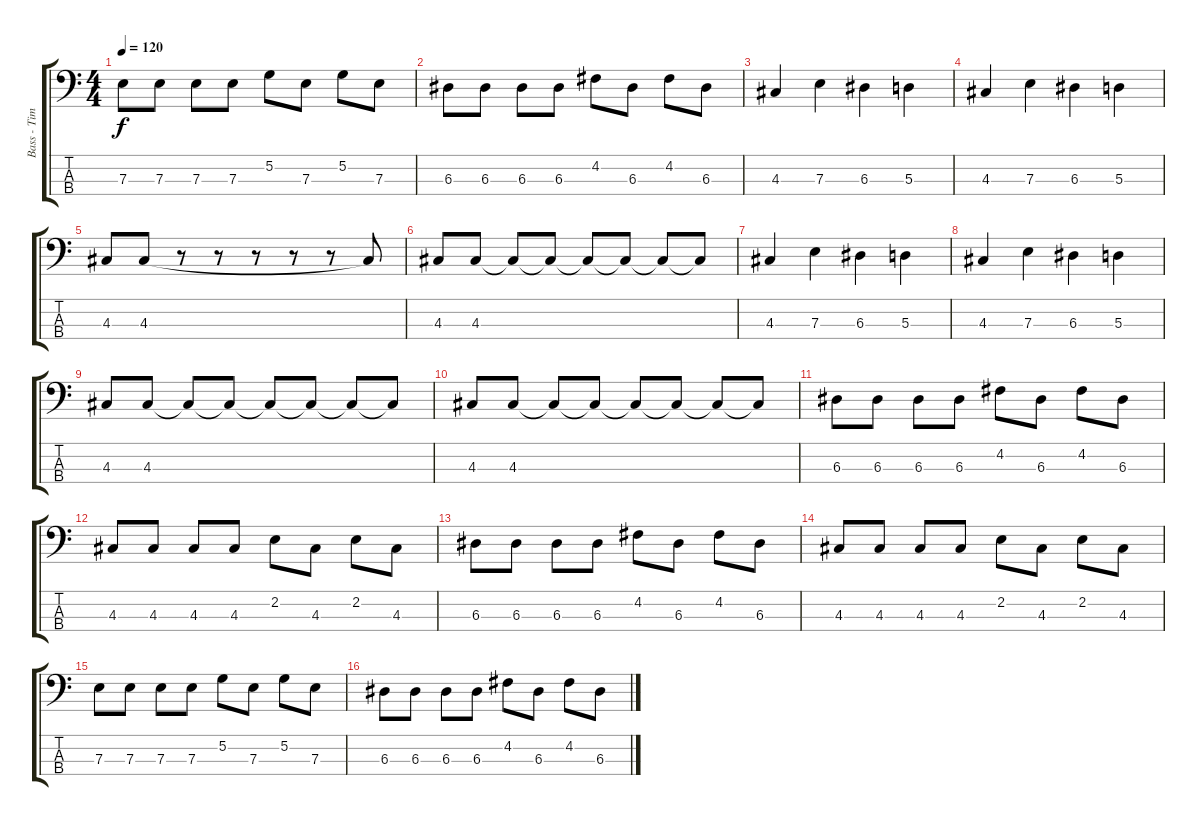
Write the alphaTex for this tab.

\track ("Bass - Tim Hansen Grabber" "Bass - Tim") {instrument electricbasspick}
\staff {score tabs}
\tuning (G2 D2 A1 E1) {hide}
\ts (4 4)
\tempo 120
\clef f4
\ks c
7.3.8{dy f} 7.3.8 7.3.8 7.3.8 5.2.8 7.3.8 5.2.8 7.3.8 |
6.3.8 6.3.8 6.3.8 6.3.8 4.2.8 6.3.8 4.2.8 6.3.8 |
4.3.4 7.3.4 6.3.4 5.3.4 |
4.3.4 7.3.4 6.3.4 5.3.4 |
4.3.8 4.3.8 r.8 r.8 r.8 r.8 r.8 4.3{t}.8 |
4.3.8 4.3.8 4.3{t}.8 4.3{t}.8 4.3{t}.8 4.3{t}.8 4.3{t}.8 4.3{t}.8 |
4.3.4 7.3.4 6.3.4 5.3.4 |
4.3.4 7.3.4 6.3.4 5.3.4 |
4.3.8 4.3.8 4.3{t}.8 4.3{t}.8 4.3{t}.8 4.3{t}.8 4.3{t}.8 4.3{t}.8 |
4.3.8 4.3.8 4.3{t}.8 4.3{t}.8 4.3{t}.8 4.3{t}.8 4.3{t}.8 4.3{t}.8 |
6.3.8 6.3.8 6.3.8 6.3.8 4.2.8 6.3.8 4.2.8 6.3.8 |
4.3.8 4.3.8 4.3.8 4.3.8 2.2.8 4.3.8 2.2.8 4.3.8 |
6.3.8 6.3.8 6.3.8 6.3.8 4.2.8 6.3.8 4.2.8 6.3.8 |
4.3.8 4.3.8 4.3.8 4.3.8 2.2.8 4.3.8 2.2.8 4.3.8 |
7.3.8 7.3.8 7.3.8 7.3.8 5.2.8 7.3.8 5.2.8 7.3.8 |
6.3.8 6.3.8 6.3.8 6.3.8 4.2.8 6.3.8 4.2.8 6.3.8
